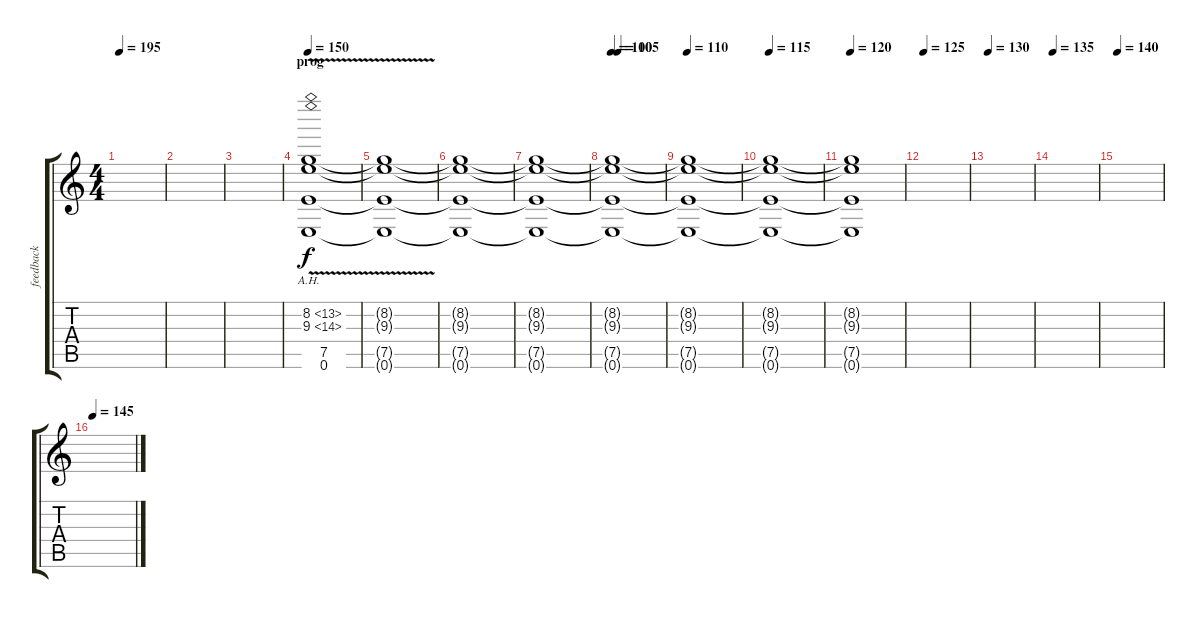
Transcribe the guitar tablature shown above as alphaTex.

\track ("feedback" "feedback") {instrument distortionguitar}
\staff {score tabs}
\tuning (E4 B3 G3 D3 A2 E2) {hide}
\ts (4 4)
\tempo 195
\clef g2
\ks c
|
|
|
\section ("" "prog")
\tempo 150
(8.2{ah 5 v} 9.3{ah 5 v} 7.5{v} 0.6{v}).1{volume 8} |
(8.2{t} 9.3{t} 7.5{t} 0.6{t}).1 |
(8.2{t} 9.3{t} 7.5{t} 0.6{t}).1 |
(8.2{t} 9.3{t} 7.5{t} 0.6{t}).1 |
\tempo 100
\tempo (105 0.125)
(8.2{t} 9.3{t} 7.5{t} 0.6{t}).1{volume 0} |
\tempo 110
(8.2{t} 9.3{t} 7.5{t} 0.6{t}).1 |
\tempo 115
(8.2{t} 9.3{t} 7.5{t} 0.6{t}).1 |
\tempo 120
(8.2{t} 9.3{t} 7.5{t} 0.6{t}).1 |
\tempo 125
|
\tempo 130
|
\tempo 135
|
\tempo 140
|
\tempo 145
